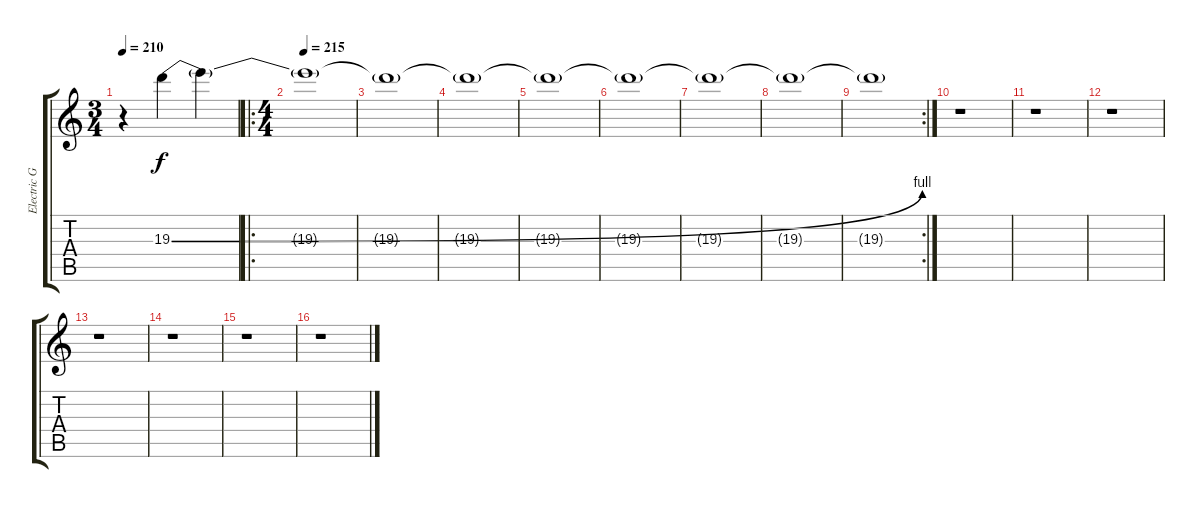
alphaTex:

\track ("Electric Guitar 1" "Electric G") {instrument distortionguitar}
\staff {score tabs}
\tuning (E4 B3 G3 D3 A2 E2) {hide}
\ts (3 4)
\tempo 210
\clef g2
\ks c
r.4{dy f} 19.3{be (bend 0 0 60 4)}.4{volume 10} 19.3{t}.4 |
\ro
\ts (4 4)
\tempo 215
19.3{t}.1 |
19.3{t}.1 |
19.3{t}.1 |
19.3{t}.1{volume 9} |
19.3{t}.1{volume 8} |
19.3{t}.1{volume 7} |
19.3{t}.1{volume 6} |
\rc 2
19.3{t}.1{volume 5} |
r.1 |
r.1 |
r.1 |
r.1 |
r.1 |
r.1 |
r.1
